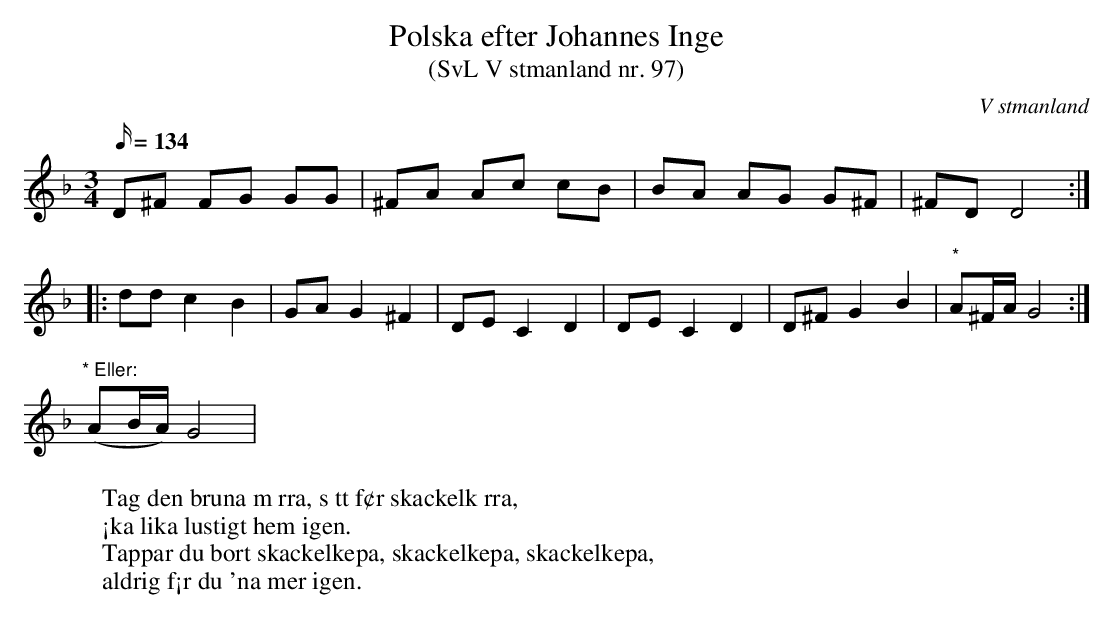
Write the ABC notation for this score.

X:1
T: Polska efter Johannes Inge
T: (SvL V stmanland nr. 97)
M: 3/4
L: 1/16
O: V stmanland
Q: 134
K: Dm
D2^F2 F2G2 G2G2 | ^F2A2 A2c2 c2B2 | B2A2 A2G2 G2^F2 | ^F2D2 D8 ::
d2d2 c4 B4 | G2A2 G4 ^F4 | D2E2 C4 D4 | D2E2 C4 D4 | D2^F2 G4 B4 | "*"A2^FA G8 :|
"* Eller:" (A2BA) G8 |
W: Tag den bruna m rra, s tt f¢r skackelk rra,
W: ¡ka lika lustigt hem igen.
W: Tappar du bort skackelkepa, skackelkepa, skackelkepa,
W: aldrig f¡r du 'na mer igen.
